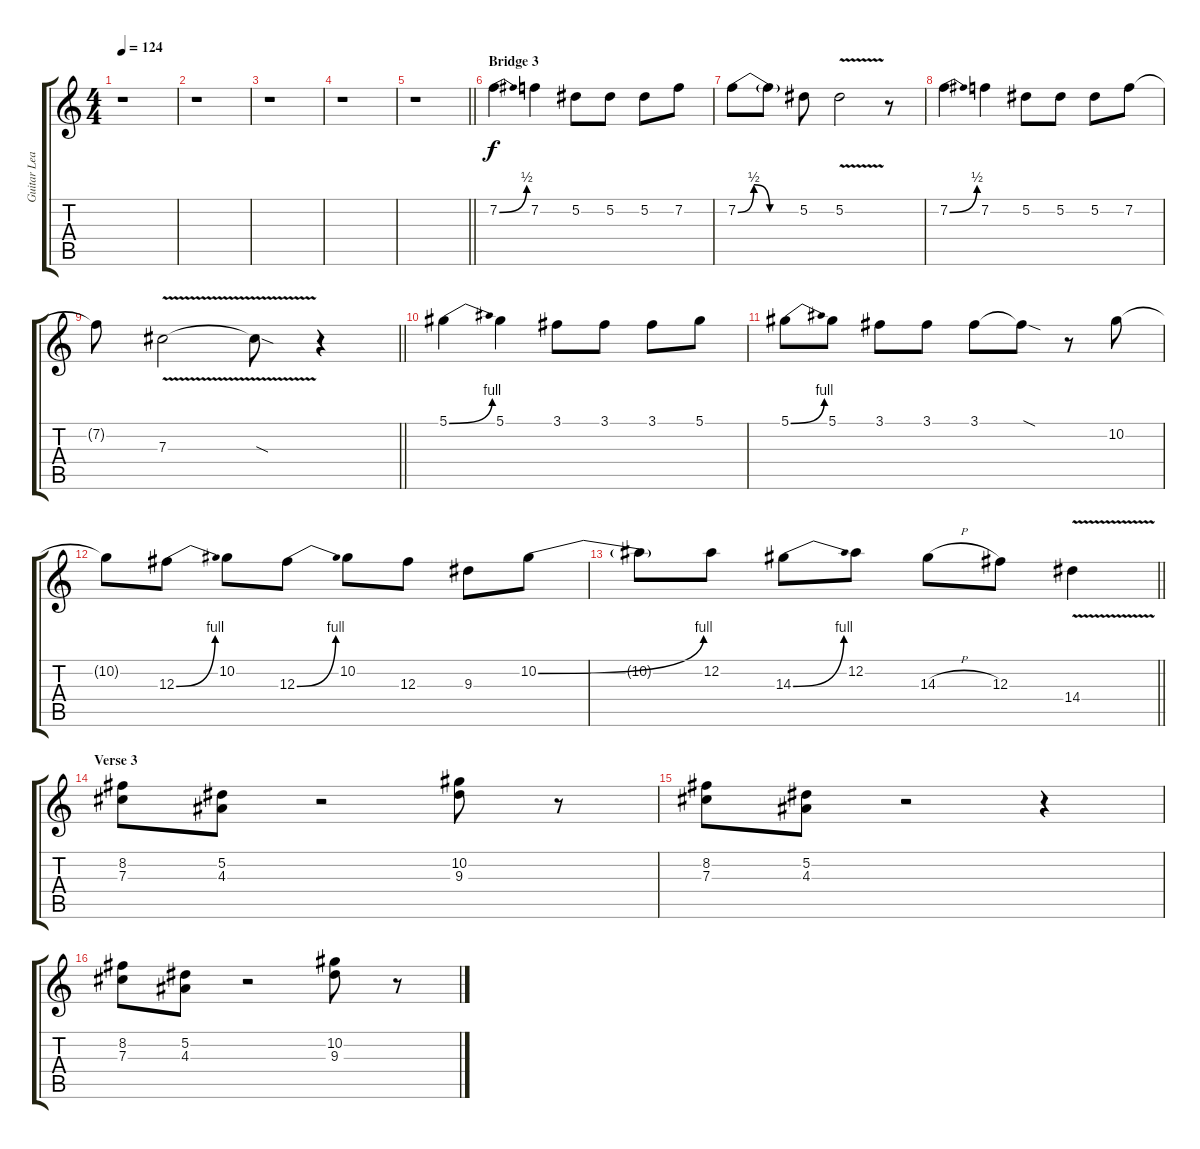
\track ("Guitar Lead 1" "Guitar Lea") {instrument distortionguitar}
\staff {score tabs}
\tuning (Eb4 Bb3 Gb3 Db3 Ab2 Eb2) {hide}
\ts (4 4)
\tempo 124
\clef g2
\ks c
r.1{dy fff} |
r.1 |
r.1 |
r.1 |
\barLineRight lightlight
r.1 |
\section ("" "Bridge 3")
7.2{be (bend 0 0 60 2)}.4{dy f volume 16} 7.2.4 5.2.8 5.2.8 5.2.8 7.2.8 |
7.2{be (bendrelease 0 0 45 2 50 2 60 0)}.8 7.2{be (hold 0 0 60 0) t}.8 5.2.8 5.2{v}.2 r.8 |
7.2{be (bend 0 0 60 2)}.4 7.2.4 5.2.8 5.2.8 5.2.8 7.2.8 |
\barLineRight lightlight
7.2{t}.8 7.3{v}.2 7.3{sod t}.8 r.4 |
5.1{be (bend 0 0 60 4)}.4 5.1.4 3.1.8 3.1.8 3.1.8 5.1.8 |
5.1{be (bend 0 0 60 4)}.8 5.1.8 3.1.8 3.1.8 3.1.8 3.1{sod t}.8 r.8 10.2.8 |
10.2{t}.8 12.3{be (bend 0 0 60 4)}.8 10.2.8 12.3{be (bend 0 0 60 4)}.8 10.2.8 12.3.8 9.3.8 10.2{be (bend 0 0 60 4)}.8 |
\barLineRight lightlight
10.2{t}.8 12.2.8 14.3{be (bend 0 0 60 4)}.8 12.2.8 14.3{h}.8 12.3.8 14.4{v}.4 |
\section ("" "Verse 3")
(8.2 7.3).8 (5.2 4.3).8 r.2 (10.2 9.3).8 r.8 |
(8.2 7.3).8 (5.2 4.3).8 r.2 r.4 |
(8.2 7.3).8 (5.2 4.3).8 r.2 (10.2 9.3).8 r.8
